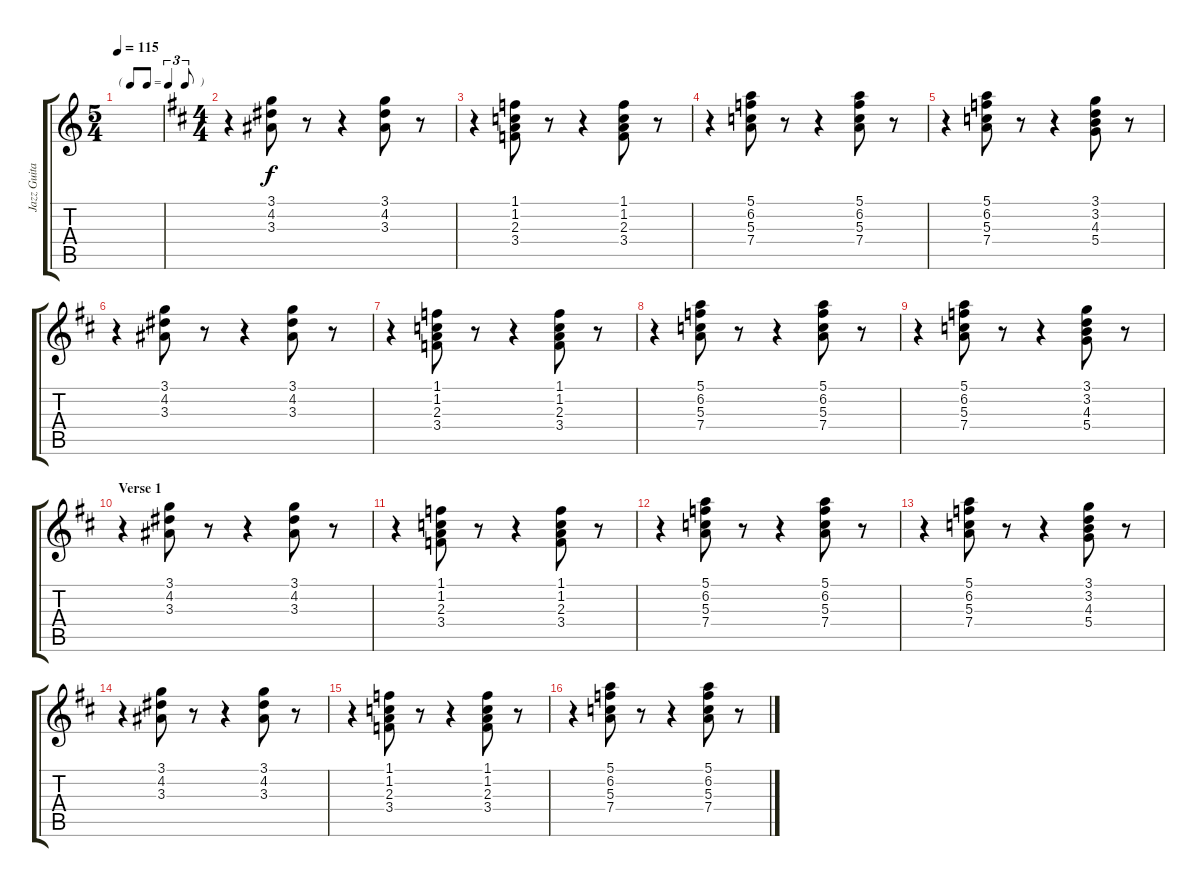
\track ("Jazz Guitar" "Jazz Guita") {instrument electricguitarjazz}
\staff {score tabs}
\tuning (E4 B3 G3 D3 A2 E2) {hide}
\ts (5 4)
\tf triplet8th
\tempo 115
\clef g2
\ks c
|
\ts (4 4)
\ks d
r.4 (3.1 4.2 3.3).8 r.8 r.4 (3.1 4.2 3.3).8 r.8 |
r.4 (1.1 1.2 2.3 3.4).8 r.8 r.4 (1.1 1.2 2.3 3.4).8 r.8 |
r.4 (5.1 6.2 5.3 7.4).8 r.8 r.4 (5.1 6.2 5.3 7.4).8 r.8 |
r.4 (5.1 6.2 5.3 7.4).8 r.8 r.4 (3.1 3.2 4.3 5.4).8 r.8 |
r.4 (3.1 4.2 3.3).8 r.8 r.4 (3.1 4.2 3.3).8 r.8 |
r.4 (1.1 1.2 2.3 3.4).8 r.8 r.4 (1.1 1.2 2.3 3.4).8 r.8 |
r.4 (5.1 6.2 5.3 7.4).8 r.8 r.4 (5.1 6.2 5.3 7.4).8 r.8 |
r.4 (5.1 6.2 5.3 7.4).8 r.8 r.4 (3.1 3.2 4.3 5.4).8 r.8 |
\section ("" "Verse 1")
r.4 (3.1 4.2 3.3).8 r.8 r.4 (3.1 4.2 3.3).8 r.8 |
r.4 (1.1 1.2 2.3 3.4).8 r.8 r.4 (1.1 1.2 2.3 3.4).8 r.8 |
r.4 (5.1 6.2 5.3 7.4).8 r.8 r.4 (5.1 6.2 5.3 7.4).8 r.8 |
r.4 (5.1 6.2 5.3 7.4).8 r.8 r.4 (3.1 3.2 4.3 5.4).8 r.8 |
r.4 (3.1 4.2 3.3).8 r.8 r.4 (3.1 4.2 3.3).8 r.8 |
r.4 (1.1 1.2 2.3 3.4).8 r.8 r.4 (1.1 1.2 2.3 3.4).8 r.8 |
r.4 (5.1 6.2 5.3 7.4).8 r.8 r.4 (5.1 6.2 5.3 7.4).8 r.8
